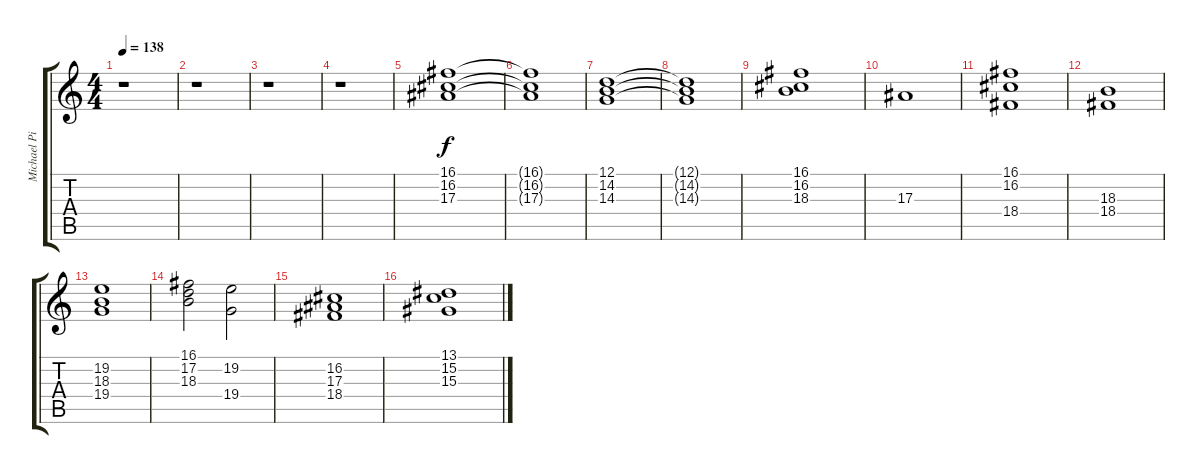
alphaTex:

\track ("Michael Pinnella 2" "Michael Pi") {instrument churchorgan}
\staff {score tabs}
\tuning (D4 A3 F3 C3 G2 D2) {hide}
\ts (4 4)
\tempo 138
\clef g2
\ks c
r.1{dy f} |
r.1 |
r.1 |
r.1 |
(16.1 16.2 17.3).1 |
(16.1{t} 16.2{t} 17.3{t}).1 |
(12.1 14.2 14.3).1 |
(12.1{t} 14.2{t} 14.3{t}).1 |
(16.1 16.2 18.3).1 |
17.3.1 |
(16.1 16.2 18.4).1 |
(18.3 18.4).1 |
(19.2 18.3 19.4).1 |
(16.1 17.2 18.3).2 (19.2 19.4).2 |
(16.2 17.3 18.4).1 |
(13.1 15.2 15.3).1
